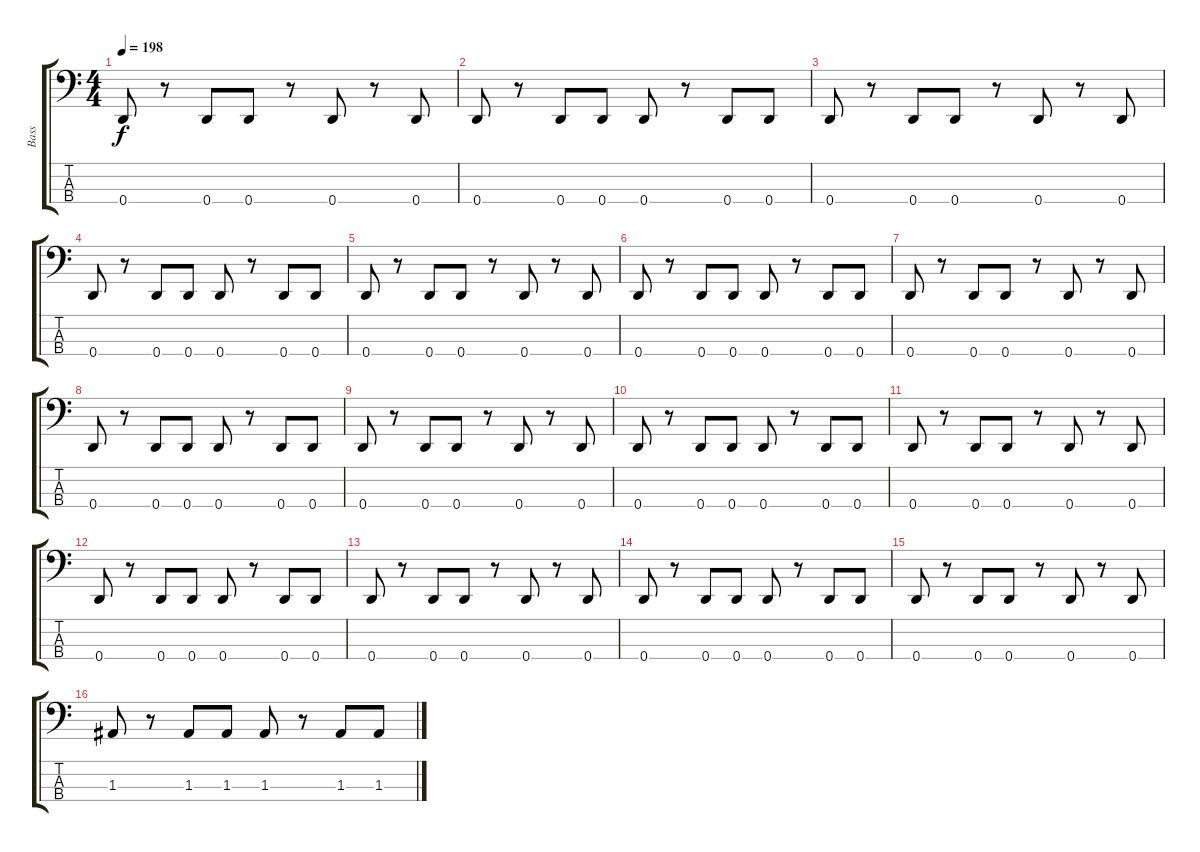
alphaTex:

\track ("Bass" "Bass") {instrument electricbasspick}
\staff {score tabs}
\tuning (G2 D2 A1 D1) {hide}
\ts (4 4)
\tempo 198
\clef f4
\ks c
0.4.8{dy f} r.8 0.4.8 0.4.8 r.8 0.4.8 r.8 0.4.8 |
0.4.8 r.8 0.4.8 0.4.8 0.4.8 r.8 0.4.8 0.4.8 |
0.4.8 r.8 0.4.8 0.4.8 r.8 0.4.8 r.8 0.4.8 |
0.4.8 r.8 0.4.8 0.4.8 0.4.8 r.8 0.4.8 0.4.8 |
0.4.8 r.8 0.4.8 0.4.8 r.8 0.4.8 r.8 0.4.8 |
0.4.8 r.8 0.4.8 0.4.8 0.4.8 r.8 0.4.8 0.4.8 |
0.4.8 r.8 0.4.8 0.4.8 r.8 0.4.8 r.8 0.4.8 |
0.4.8 r.8 0.4.8 0.4.8 0.4.8 r.8 0.4.8 0.4.8 |
0.4.8 r.8 0.4.8 0.4.8 r.8 0.4.8 r.8 0.4.8 |
0.4.8 r.8 0.4.8 0.4.8 0.4.8 r.8 0.4.8 0.4.8 |
0.4.8 r.8 0.4.8 0.4.8 r.8 0.4.8 r.8 0.4.8 |
0.4.8 r.8 0.4.8 0.4.8 0.4.8 r.8 0.4.8 0.4.8 |
0.4.8 r.8 0.4.8 0.4.8 r.8 0.4.8 r.8 0.4.8 |
0.4.8 r.8 0.4.8 0.4.8 0.4.8 r.8 0.4.8 0.4.8 |
0.4.8 r.8 0.4.8 0.4.8 r.8 0.4.8 r.8 0.4.8 |
1.3.8 r.8 1.3.8 1.3.8 1.3.8 r.8 1.3.8 1.3.8
